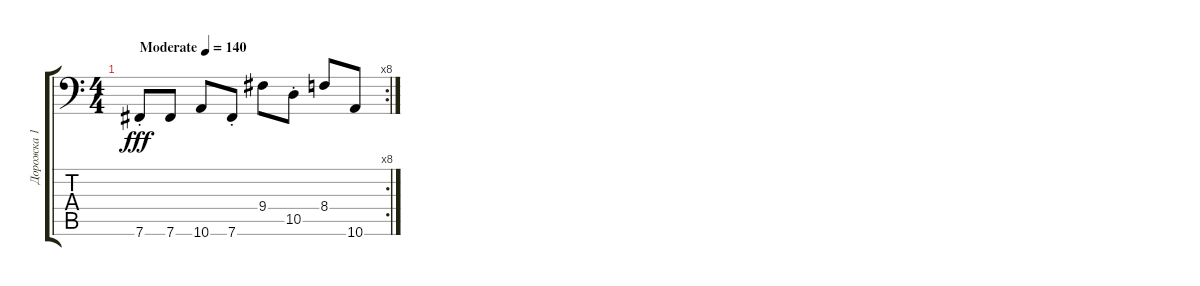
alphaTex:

\track ("Дорожка 1" "Дорожка 1") {instrument electricbasspick}
\staff {score tabs}
\tuning (B2 Gb2 D2 A1 E1 B0) {hide}
\rc 8
\ts (4 4)
\tempo (140 "Moderate")
\clef f4
\ks c
7.6{st}.8{dy fff instrument electricbasspick} 7.6.8 10.6.8 7.6{st}.8 9.4.8 10.5{st}.8 8.4.8 10.6.8
